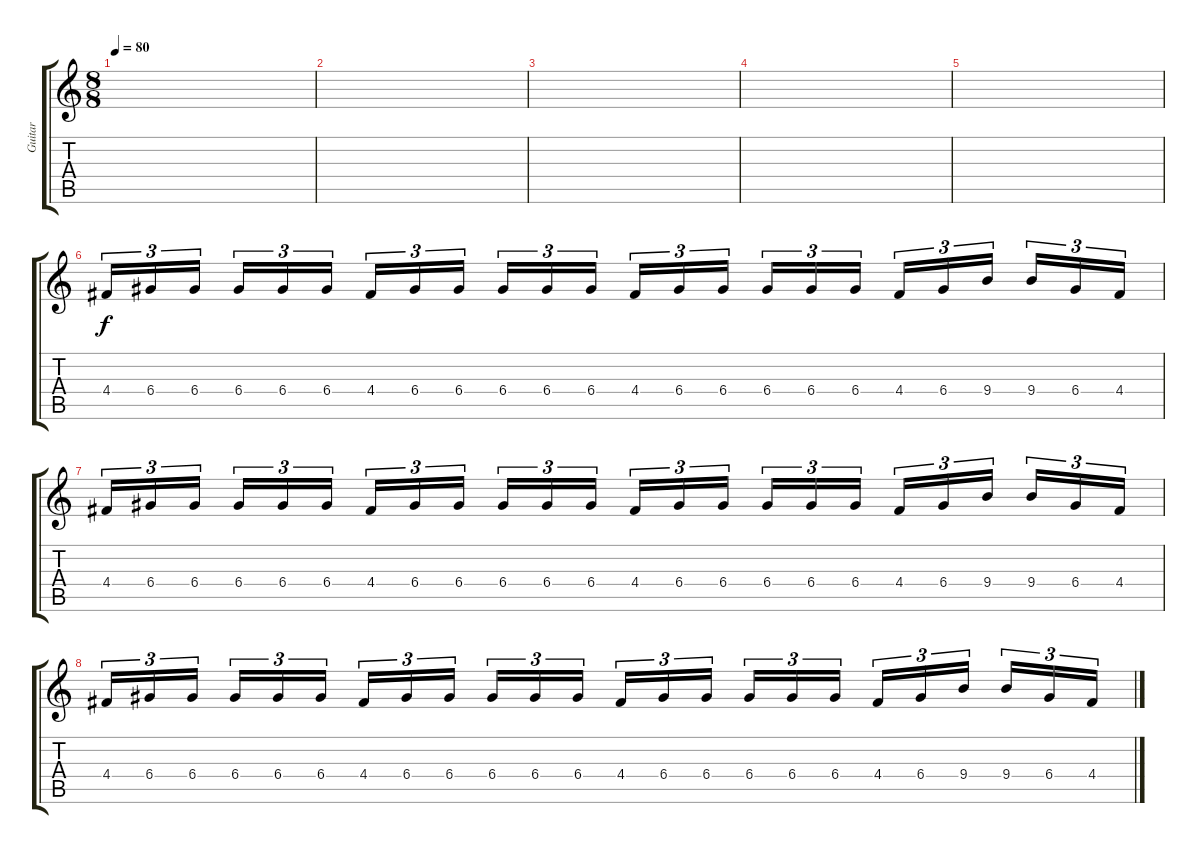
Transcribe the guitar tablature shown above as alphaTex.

\track ("Guitar" "Guitar") {instrument distortionguitar}
\staff {score tabs}
\tuning (E4 B3 G3 D3 A2 E2) {hide}
\ts (8 8)
\tempo 80
\clef g2
\ks c
|
|
|
|
|
4.4.16{tu (3 2)} 6.4.16{tu (3 2)} 6.4.16{tu (3 2)} 6.4.16{tu (3 2)} 6.4.16{tu (3 2)} 6.4.16{tu (3 2)} 4.4.16{tu (3 2)} 6.4.16{tu (3 2)} 6.4.16{tu (3 2)} 6.4.16{tu (3 2)} 6.4.16{tu (3 2)} 6.4.16{tu (3 2)} 4.4.16{tu (3 2)} 6.4.16{tu (3 2)} 6.4.16{tu (3 2)} 6.4.16{tu (3 2)} 6.4.16{tu (3 2)} 6.4.16{tu (3 2)} 4.4.16{tu (3 2)} 6.4.16{tu (3 2)} 9.4.16{tu (3 2)} 9.4.16{tu (3 2)} 6.4.16{tu (3 2)} 4.4.16{tu (3 2)} |
4.4.16{tu (3 2)} 6.4.16{tu (3 2)} 6.4.16{tu (3 2)} 6.4.16{tu (3 2)} 6.4.16{tu (3 2)} 6.4.16{tu (3 2)} 4.4.16{tu (3 2)} 6.4.16{tu (3 2)} 6.4.16{tu (3 2)} 6.4.16{tu (3 2)} 6.4.16{tu (3 2)} 6.4.16{tu (3 2)} 4.4.16{tu (3 2)} 6.4.16{tu (3 2)} 6.4.16{tu (3 2)} 6.4.16{tu (3 2)} 6.4.16{tu (3 2)} 6.4.16{tu (3 2)} 4.4.16{tu (3 2)} 6.4.16{tu (3 2)} 9.4.16{tu (3 2)} 9.4.16{tu (3 2)} 6.4.16{tu (3 2)} 4.4.16{tu (3 2)} |
4.4.16{tu (3 2)} 6.4.16{tu (3 2)} 6.4.16{tu (3 2)} 6.4.16{tu (3 2)} 6.4.16{tu (3 2)} 6.4.16{tu (3 2)} 4.4.16{tu (3 2)} 6.4.16{tu (3 2)} 6.4.16{tu (3 2)} 6.4.16{tu (3 2)} 6.4.16{tu (3 2)} 6.4.16{tu (3 2)} 4.4.16{tu (3 2)} 6.4.16{tu (3 2)} 6.4.16{tu (3 2)} 6.4.16{tu (3 2)} 6.4.16{tu (3 2)} 6.4.16{tu (3 2)} 4.4.16{tu (3 2)} 6.4.16{tu (3 2)} 9.4.16{tu (3 2)} 9.4.16{tu (3 2)} 6.4.16{tu (3 2)} 4.4.16{tu (3 2)}
